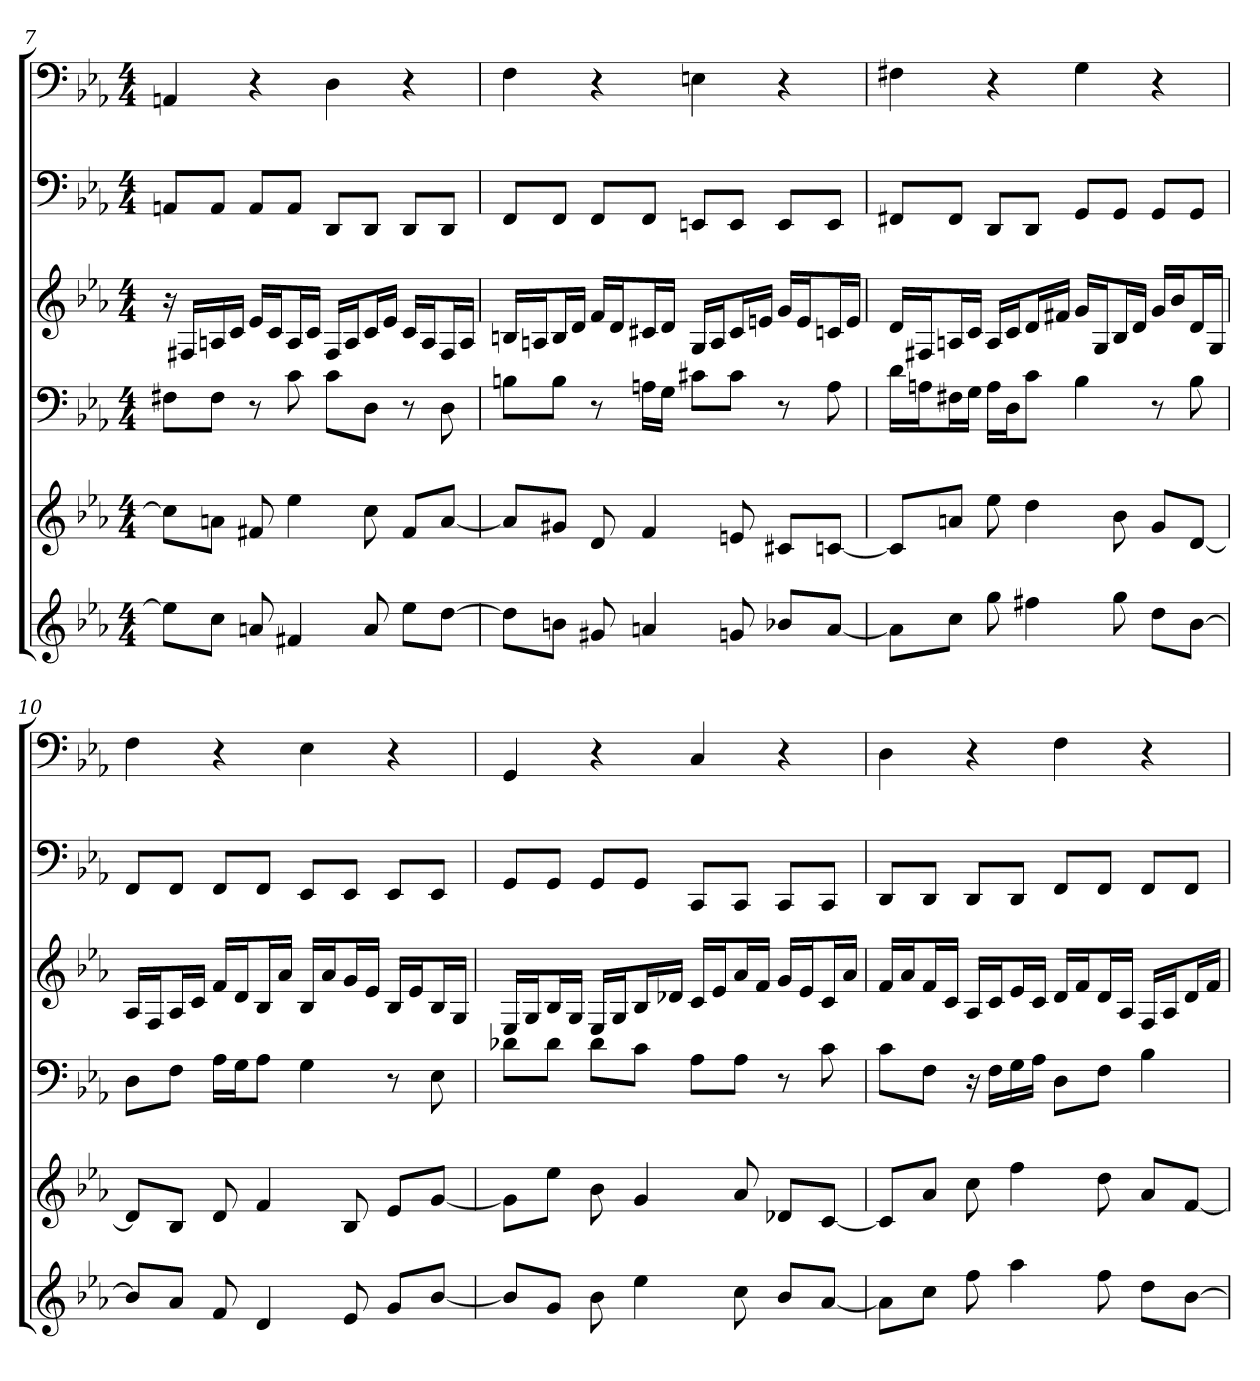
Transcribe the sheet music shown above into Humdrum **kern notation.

**kern	**kern	**kern	**kern	**kern	**kern
*part6	*part5	*part4	*part3	*part2	*part1
*staff6	*staff5	*staff4	*staff3	*staff2	*staff1
*clefG2	*clefG2	*clefF4	*clefG2	*clefF4	*clefF4
*k[b-e-a-]	*k[b-e-a-]	*k[b-e-a-]	*k[b-e-a-]	*k[b-e-a-]	*k[b-e-a-]
*E-:	*E-:	*E-:	*E-:	*E-:	*E-:
*M4/4	*M4/4	*M4/4	*M4/4	*M4/4	*M4/4
=7	=7	=7	=7	=7	=7
8ee-\L]	8cc\L]	8F#X\L	16r	8AAn/L	4AAn
.	.	.	16F#X/LL	.	.
8cc\J	8an\J	8F#\J	16An/	8AA/J	.
.	.	.	16c/JJ	.	.
8an	8f#X	8r	16e-/LL	8AA/L	4r
.	.	.	16c/J	.	.
4f#X	4ee-	8c	16A/L	8AA/J	.
.	.	.	16c/JJ	.	.
.	.	8c\L	16F#/LL	8DD/L	4D
.	.	.	16A/J	.	.
8a	8cc	8D\J	16c/L	8DD/J	.
.	.	.	16e-/JJ	.	.
8ee-\L	8f#/L	8r	16c/LL	8DD/L	4r
.	.	.	16A/J	.	.
[8dd\J	[8a/J	8D	16F#/L	8DD/J	.
.	.	.	16A/JJ	.	.
=8	=8	=8	=8	=8	=8
8dd\L]	8a/L]	8Bn\L	16Bn/LL	8FF/L	4F
.	.	.	16An/J	.	.
8bn\J	8g#X/J	8B\J	16B/L	8FF/J	.
.	.	.	16d/JJ	.	.
8g#X	8d	8r	16f/LL	8FF/L	4r
.	.	.	16d/J	.	.
4an	4f	16An\LL	16c#X/L	8FF/J	.
.	.	16G\JJ	16d/JJ	.	.
.	.	8c#X\L	16G/LL	8EEn/L	4En
.	.	.	16A/J	.	.
8gn	8en	8c#\J	16c#/L	8EE/J	.
.	.	.	16en/JJ	.	.
8b-X/L	8c#X/L	8r	16g/LL	8EE/L	4r
.	.	.	16e/J	.	.
[8a/J	[8cn/J	8A	16cn/L	8EE/J	.
.	.	.	16e/JJ	.	.
=9	=9	=9	=9	=9	=9
8a\L]	8c/L]	16d\LL	16d/LL	8FF#X/L	4F#X
.	.	16An\J	16F#X/J	.	.
8cc\J	8an/J	16F#X\L	16An/L	8FF#/J	.
.	.	16G\JJ	16c/JJ	.	.
8gg	8ee-	16A\LL	16A/LL	8DD/L	4r
.	.	16D\J	16c/J	.	.
4ff#X	4dd	8c\J	16d/L	8DD/J	.
.	.	.	16f#X/JJ	.	.
.	.	4B-	16g/LL	8GG/L	4G
.	.	.	16G/J	.	.
8gg	8b-	.	16B-/L	8GG/J	.
.	.	.	16d/JJ	.	.
8dd\L	8g/L	8r	16g/LL	8GG/L	4r
.	.	.	16b-/J	.	.
[8b-\J	[8d/J	8B-	16d/L	8GG/J	.
.	.	.	16G/JJ	.	.
=10	=10	=10	=10	=10	=10
8b-/L]	8d/L]	8D\L	16A-/LL	8FF/L	4F
.	.	.	16F/J	.	.
8a-/J	8B-/J	8F\J	16A-/L	8FF/J	.
.	.	.	16c/JJ	.	.
8f	8d	16A-\LL	16f/LL	8FF/L	4r
.	.	16G\J	16d/J	.	.
4d	4f	8A-\J	16B-/L	8FF/J	.
.	.	.	16a-/JJ	.	.
.	.	4G	16B-/LL	8EE-/L	4E-
.	.	.	16a-/J	.	.
8e-	8B-	.	16g/L	8EE-/J	.
.	.	.	16e-/JJ	.	.
8g/L	8e-/L	8r	16B-/LL	8EE-/L	4r
.	.	.	16e-/J	.	.
[8b-/J	[8g/J	8E-	16B-/L	8EE-/J	.
.	.	.	16G/JJ	.	.
=11	=11	=11	=11	=11	=11
8b-/L]	8g\L]	8d-X\L	16E-/LL	8GG/L	4GG
.	.	.	16G/J	.	.
8g/J	8ee-\J	8d-\J	16B-/L	8GG/J	.
.	.	.	16G/JJ	.	.
8b-	8b-	8d-\L	16E-/LL	8GG/L	4r
.	.	.	16G/J	.	.
4ee-	4g	8c\J	16B-/L	8GG/J	.
.	.	.	16d-X/JJ	.	.
.	.	8A-\L	16c/LL	8CC/L	4C
.	.	.	16e-/J	.	.
8cc	8a-	8A-\J	16a-/L	8CC/J	.
.	.	.	16f/JJ	.	.
8b-/L	8d-X/L	8r	16g/LL	8CC/L	4r
.	.	.	16e-/J	.	.
[8a-/J	[8c/J	8c	16c/L	8CC/J	.
.	.	.	16a-/JJ	.	.
=12	=12	=12	=12	=12	=12
8a-\L]	8c/L]	8c\L	16f/LL	8DD/L	4D
.	.	.	16a-/J	.	.
8cc\J	8a-/J	8F\J	16f/L	8DD/J	.
.	.	.	16c/JJ	.	.
8ff	8cc	16r	16A-/LL	8DD/L	4r
.	.	16F\LL	16c/J	.	.
4aa-	4ff	16G\	16e-/L	8DD/J	.
.	.	16A-\JJ	16c/JJ	.	.
.	.	8D\L	16d/LL	8FF/L	4F
.	.	.	16f/J	.	.
8ff	8dd	8F\J	16d/L	8FF/J	.
.	.	.	16A-/JJ	.	.
8dd\L	8a-/L	4B-	16F/LL	8FF/L	4r
.	.	.	16A-/J	.	.
[8b-\J	[8f/J	.	16d/L	8FF/J	.
.	.	.	16f/JJ	.	.
=	=	=	=	=	=
*-	*-	*-	*-	*-	*-
